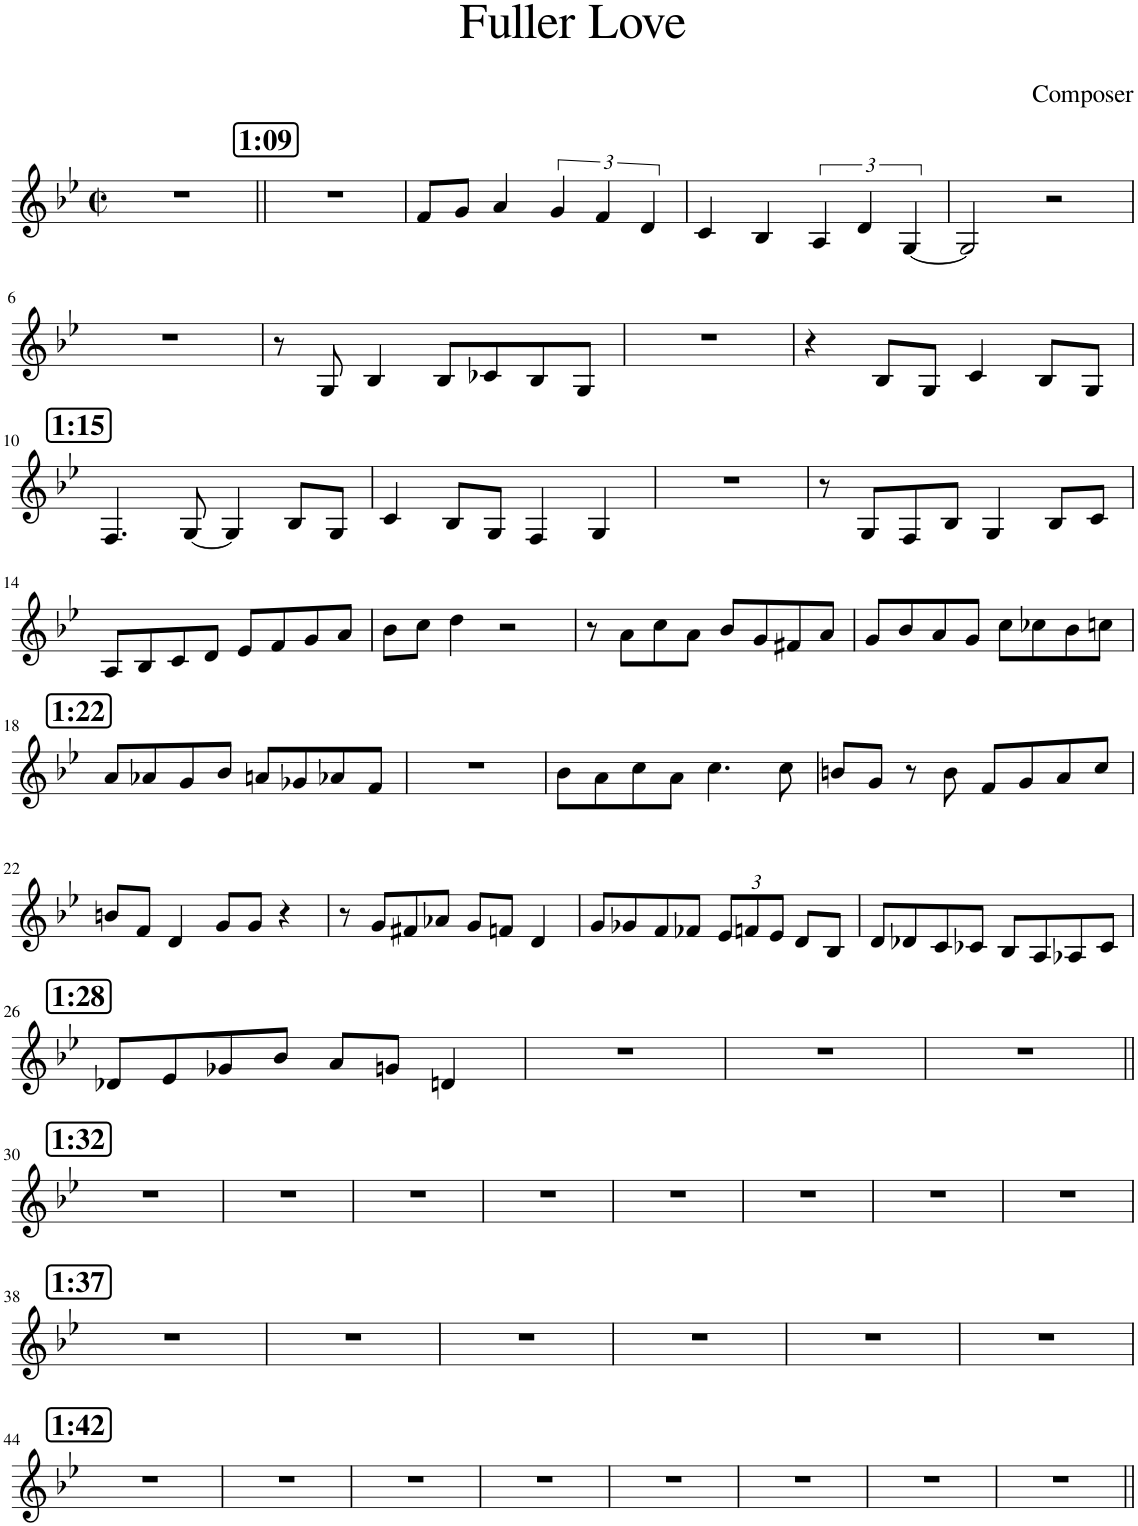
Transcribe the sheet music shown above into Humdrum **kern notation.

**kern
*part1
*staff1
*I"Piano
*I'Pno.
*clefG2
*k[b-e-]
*M2/2
*met(c|)
=1
1r
!!LO:REH:place=s1:a:B:cj:fs=14:t=1&colon;09
=2||
1r
=3
8f/L
8g/J
4a/
6g/
6f/
6d/
=4
4c/
4B-/
6A/
6d/
[6G/
=5
2G/]
2r
!!LO:LB:g=z
=6
1r
=7
8r
8G/
4B-/
8B-/L
8c-X/
8B-/
8G/J
=8
1r
=9
4r
8B-/L
8G/J
4c/
8B-/L
8G/J
!!LO:LB:g=z
!!LO:REH:place=s1:a:B:cj:fs=14:t=1&colon;15
=10
4.F/
[8G/
4G/]
8B-/L
8G/J
=11
4c/
8B-/L
8G/J
4F/
4G/
=12
1r
=13
8r
8G/L
8F/
8B-/J
4G/
8B-/L
8c/J
!!LO:LB:g=z
=14
8A/L
8B-/
8c/
8d/J
8e-/L
8f/
8g/
8a/J
=15
8b-\L
8cc\J
4dd\
2r
=16
8r
8a\L
8cc\
8a\J
8b-/L
8g/
8f#X/
8a/J
=17
8g/L
8b-/
8a/
8g/J
8cc\L
8cc-X\
8b-\
8ccn\J
!!LO:LB:g=z
!!LO:REH:place=s1:a:B:cj:fs=14:t=1&colon;22
=18
8a/L
8a-X/
8g/
8b-/J
8an/L
8g-X/
8a-X/
8f/J
=19
1r
=20
8b-\L
8a\
8cc\
8a\J
4.cc\
8cc\
=21
8bn/L
8g/J
8r
8b\
8f/L
8g/
8a/
8cc/J
!!LO:LB:g=z
=22
8bn/L
8f/J
4d/
8g/L
8g/J
4r
=23
8r
8g/L
8f#X/
8a-X/J
8g/L
8fn/J
4d/
=24
8g/L
8g-X/
8f/
8f-X/J
*Xbrackettup
12e-/L
12fn/
12e-/J
8d/L
8B-/J
=25
8d/L
8d-X/
8c/
8c-X/J
8B-/L
8A/
8A-X/
8c-/J
!!LO:LB:g=z
!!LO:REH:place=s1:a:B:cj:fs=14:t=1&colon;28
=26
8d-X/L
8e-/
8g-X/
8b-/J
8a/L
8gn/J
4dn/
=27
1r
=28
1r
=29
1r
!!LO:LB:g=z
!!LO:REH:place=s1:a:B:cj:fs=14:t=1&colon;32
=30||
1r
=31
1r
=32
1r
=33
1r
=34
1r
=35
1r
=36
1r
=37
1r
!!LO:LB:g=z
!!LO:REH:place=s1:a:B:cj:fs=14:t=1&colon;37
=38
1r
=39
1r
=40
1r
=41
1r
=42
1r
=43
1r
!!LO:LB:g=z
!!LO:REH:place=s1:a:B:cj:fs=14:t=1&colon;42
=44
1r
=45
1r
=46
1r
=47
1r
=48
1r
=49
1r
=50
1r
=51
1r
=||
*-
